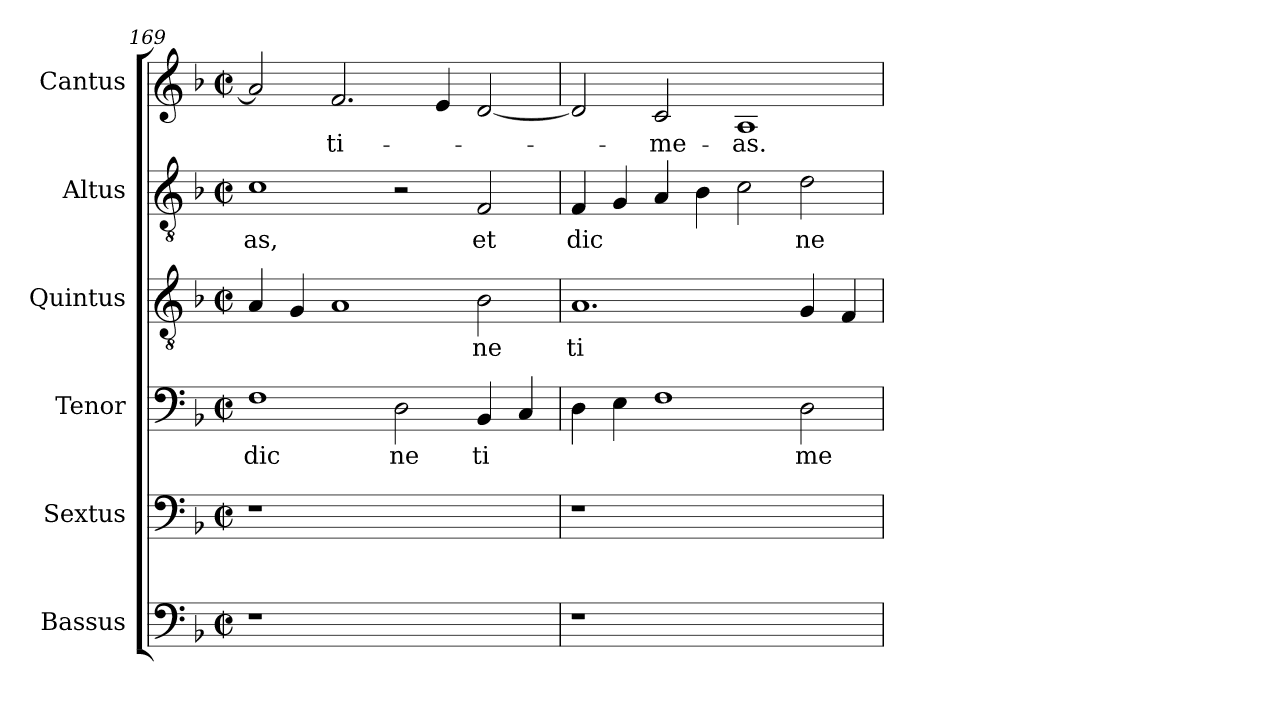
**kern	**kern	**kern	**text	**kern	**text	**kern	**text	**kern	**text
*part6	*part5	*part4	*part4	*part3	*part3	*part2	*part2	*part1	*part1
*staff6	*staff5	*staff4	*staff4	*staff3	*staff3	*staff2	*staff2	*staff1	*staff1
*I"Bassus	*I"Sextus	*I"Tenor	*	*I"Quintus	*	*I"Altus	*	*I"Cantus	*
*clefF4	*clefF4	*clefF4	*	*clefGv2	*	*clefGv2	*	*clefG2	*
*k[b-]	*k[b-]	*k[b-]	*	*k[b-]	*	*k[b-]	*	*k[b-]	*
*F:	*F:	*F:	*	*F:	*	*F:	*	*F:	*
*M2/2	*M2/2	*M2/2	*	*M2/2	*	*M2/2	*	*M2/2	*
*met(c|)	*met(c|)	*met(c|)	*	*met(c|)	*	*met(c|)	*	*met(c|)	*
=169	=169	=169	=169	=169	=169	=169	=169	=169	=169
!	!	!	!LO:LY:b:cj	!	!	!	!LO:LY:b:cj	!	!
1r	1r	1F	dic	4A/	.	1c	as,	2a/]	.
.	.	.	.	4G/	.	.	.	.	.
!	!	!	!	!	!	!	!	!	!LO:LY:b:cj
.	.	.	.	1A	.	.	.	2.f/	ti-
!	!	!	!LO:LY:b:cj	!	!	!	!	!	!
1ryy	1ryy	2D\	ne	.	.	2r	.	.	.
.	.	.	.	.	.	.	.	4e/	.
!	!	!	!LO:LY:b:cj	!	!LO:LY:b:cj	!	!LO:LY:b:cj	!	!
.	.	4BB-/	ti	2B-\	ne	2F/	et	[<2d/	.
.	.	4C/	.	.	.	.	.	.	.
=170	=170	=170	=170	=170	=170	=170	=170	=170	=170
!	!	!	!	!	!LO:LY:b:cj	!	!LO:LY:b	!	!
1r	1r	4D\	.	1.A	ti	4F/	dic	2d/]	.
.	.	4E\	.	.	.	4G/	.	.	.
!	!	!	!	!	!	!	!	!	!LO:LY:b:cj
.	.	1F	.	.	.	4A/	.	2c/	-me-
.	.	.	.	.	.	4B-\	.	.	.
!	!	!	!	!	!	!	!	!	!LO:LY:b:cj
1ryy	1ryy	.	.	.	.	2c\	.	1A	-as.
!	!	!	!LO:LY:b:cj	!	!	!	!LO:LY:b:cj	!	!
.	.	2D\	me	4G/	.	2d\	ne	.	.
.	.	.	.	4F/	.	.	.	.	.
=	=	=	=	=	=	=	=	=	=
*-	*-	*-	*-	*-	*-	*-	*-	*-	*-
